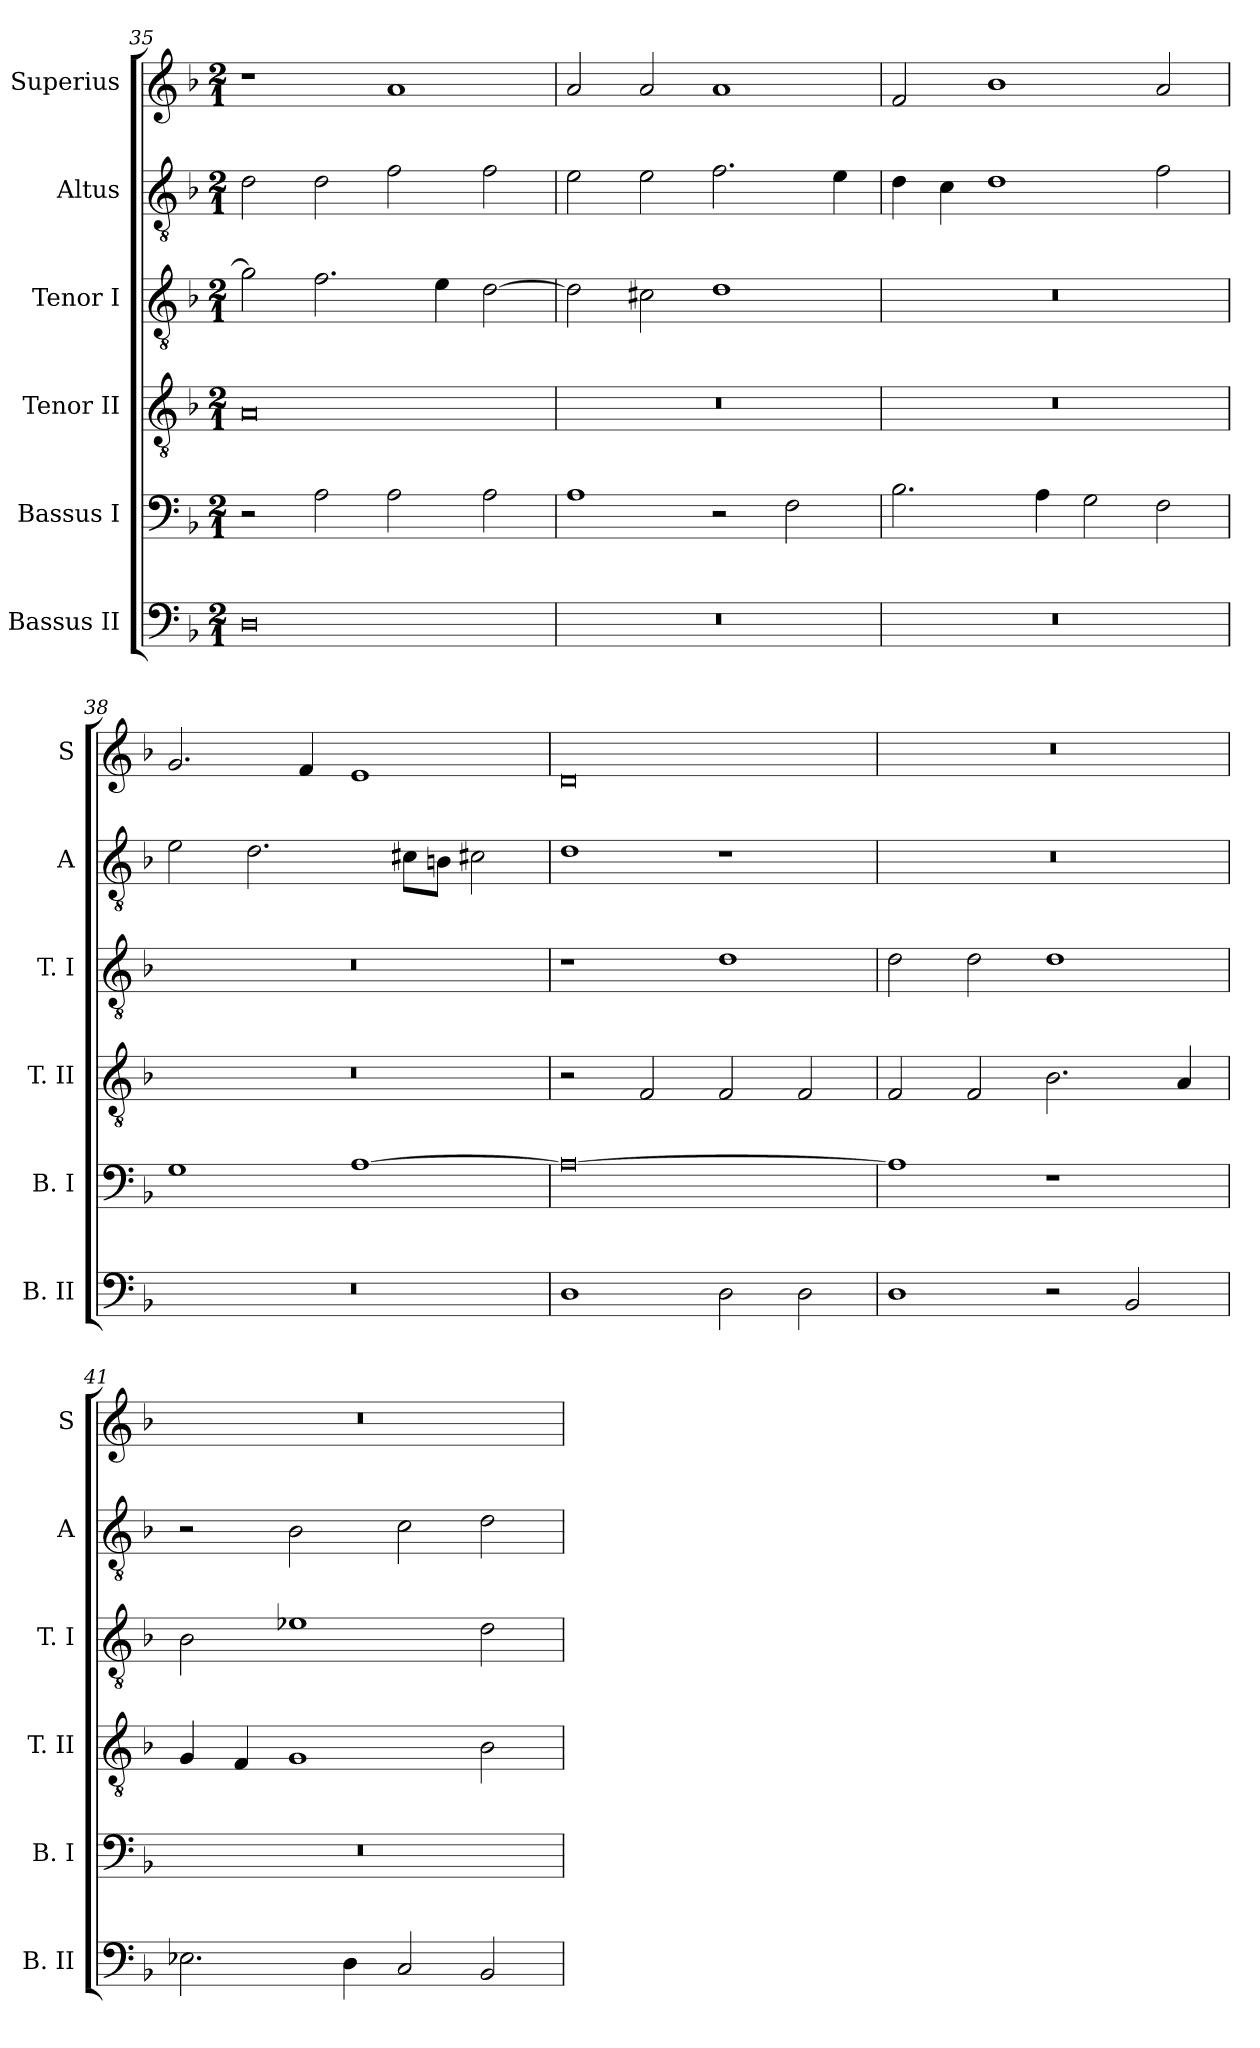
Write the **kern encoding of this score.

**kern	**kern	**kern	**kern	**kern	**kern
*part6	*part5	*part4	*part3	*part2	*part1
*staff6	*staff5	*staff4	*staff3	*staff2	*staff1
*I"Bassus II	*I"Bassus I	*I"Tenor II	*I"Tenor I	*I"Altus	*I"Superius
*I'B. II	*I'B. I	*I'T. II	*I'T. I	*I'A	*I'S
*clefF4	*clefF4	*clefGv2	*clefGv2	*clefGv2	*clefG2
*k[b-]	*k[b-]	*k[b-]	*k[b-]	*k[b-]	*k[b-]
*F:	*F:	*F:	*F:	*F:	*F:
*M2/1	*M2/1	*M2/1	*M2/1	*M2/1	*M2/1
=35	=35	=35	=35	=35	=35
0D	2r	0A	2g]	2d	1r
.	2A	.	2.f	2d	.
.	2A	.	.	2f	1a
.	.	.	4e	.	.
.	2A	.	[2d	2f	.
=36	=36	=36	=36	=36	=36
0r	1A	0r	2d]	2e	2a
.	.	.	2c#X	2e	2a
.	2r	.	1d	2.f	1a
.	2F	.	.	.	.
.	.	.	.	4e	.
=37	=37	=37	=37	=37	=37
0r	2.B-	0r	0r	4d	2f
.	.	.	.	4c	.
.	.	.	.	1d	1b-
.	4A	.	.	.	.
.	2G	.	.	.	.
.	2F	.	.	2f	2a
=38	=38	=38	=38	=38	=38
0r	1G	0r	0r	2e	2.g
.	.	.	.	2.d	.
.	.	.	.	.	4f
.	[1A	.	.	.	1e
.	.	.	.	8c#XL	.
.	.	.	.	8BnJ	.
.	.	.	.	2c#X	.
=39	=39	=39	=39	=39	=39
1D	0A_	2r	1r	1d	0d
.	.	2F	.	.	.
2D	.	2F	1d	1r	.
2D	.	2F	.	.	.
=40	=40	=40	=40	=40	=40
1D	1A]	2F	2d	0r	0r
.	.	2F	2d	.	.
2r	1r	2.B-	1d	.	.
2BB-	.	.	.	.	.
.	.	4A	.	.	.
=41	=41	=41	=41	=41	=41
2.E-X	0r	4G	2B-	2r	0r
.	.	4F	.	.	.
.	.	1G	1e-X	2B-	.
4D	.	.	.	.	.
2C	.	.	.	2c	.
2BB-	.	2B-	2d	2d	.
=	=	=	=	=	=
*-	*-	*-	*-	*-	*-
